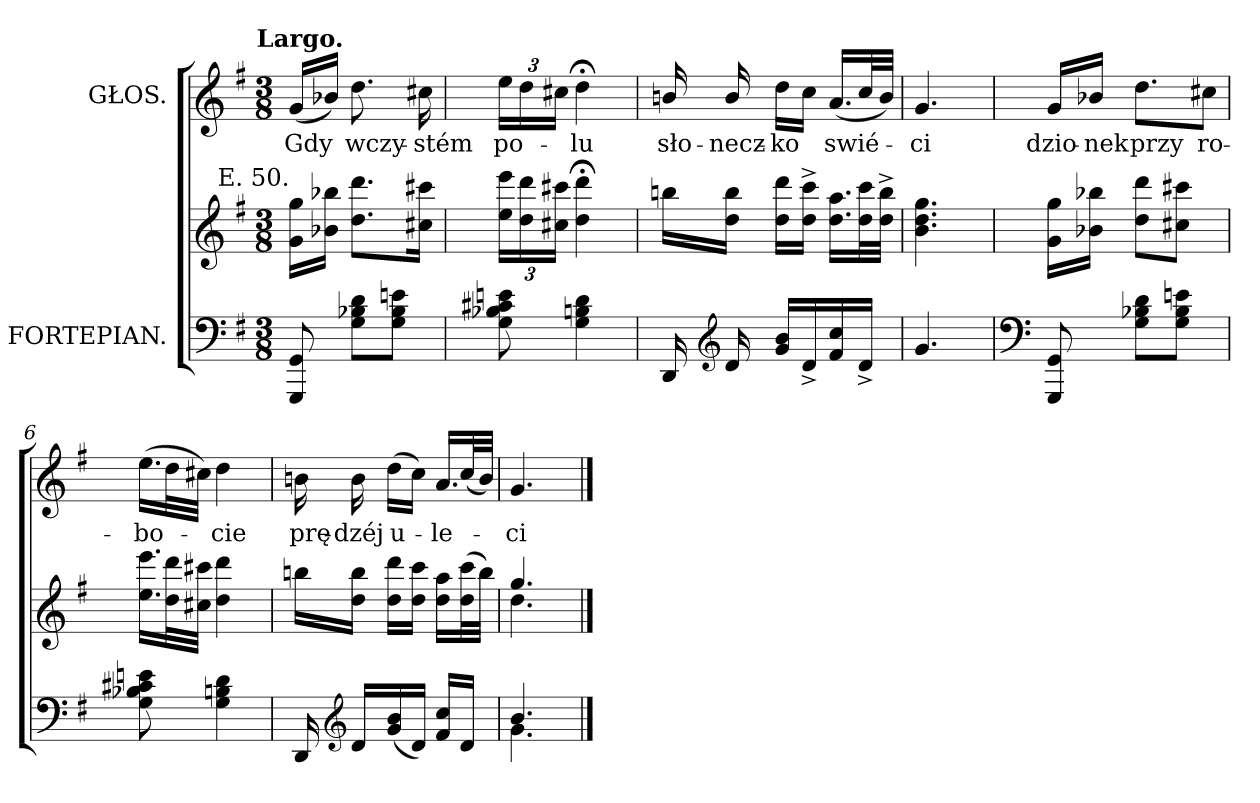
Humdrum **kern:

**kern	**kern	**kern	**text
*part2	*part2	*part1	*part1
*staff3	*staff2	*staff1	*staff1
*I"FORTEPIAN.	*	*I"GŁOS.	*
*clefF4	*clefG2	*clefG2	*
*k[f#]	*k[f#]	*k[f#]	*
!!LO:TX:omd:t=Largo.
*M3/8	*M3/8	*M3/8	*
=1	=1	=1	=1
!	!LO:TX:a:rj:t=E. 50.	!	!
8GGG/ 8GG/	16g\ 16gg\LL	(16g/LL	Gdy
.	16b-X\ 16bb-X\JJ	16b-X\JJ)	.
8G\ 8B-X\ 8d\L	8.dd\ 8.ddd\L	8.dd\	wczy-
8G\ 8B-\ 8en\J	.	.	.
.	16cc#X\ 16ccc#X\Jk	16cc#X\	-stém
=2	=2	=2	=2
8G\ 8B-X\ 8c#X\ 8en\	24ee\ 24eee\LL	24ee\LL	po-
.	24dd\ 24ddd\	24dd\	.
.	24cc#X\ 24ccc#X\JJ	24cc#X\JJ	.
4G\ 4Bn\ 4d\	4dd;<\ 4ddd;<\	4dd;<\	-lu
=3	=3	=3	=3
16DD/	16bbn\LL	16bn/	sło-
*clefG2	*	*	*
16d/	16dd\ 16bb\JJ	16b/	-necz-
16g/ 16b/LL	16dd\ 16ddd\LL	16dd\LL	-ko
16d^/	16dd^<\ 16ccc^<\JJ	16cc\JJ	.
!	!LO:N:vis=16.	!LO:N:vis=16.	!
16f#/ 16cc/	16dd\ 16aa\LL	(<16a/LL	swié-
16d^/JJ	32dd\ 32ccc\L	32cc/L	.
.	32dd^<\ 32bb^<\JJJ	32b/JJJ)	.
=4	=4	=4	=4
4.g/	4.b\ 4.dd\ 4.gg\	4.g/	-ci
=5	=5	=5	=5
*clefF4	*	*	*
8GGG/ 8GG/	16g\ 16gg\LL	16g/LL	dzio-
.	16b-X\ 16bb-X\JJ	16b-X\JJ	-nek
8G\ 8B-X\ 8d\L	8dd\ 8ddd\L	8.dd\L	przy
8G\ 8B-\ 8en\J	8cc#X\ 8ccc#X\J	.	.
!	!	!LO:N:vis=8	!
.	.	16cc#X\J	ro-
=6	=6	=6	=6
!	!LO:N:vis=16.	!LO:N:vis=16.	!
8G\ 8B-X\ 8c#X\ 8en\	16ee\ 16eee\LL	(>16ee\LL	-bo-
.	32dd\ 32ddd\L	32dd\L	.
.	32cc#X\ 32ccc#X\JJJ	32cc#X\JJJ)	.
4G\ 4Bn\ 4d\	4dd\ 4ddd\	4dd\	-cie
=7	=7	=7	=7
16DD/	16bbn\LL	16bn\	prę-
*clefG2	*	*	*
16d/LL	16dd\ 16bb\JJ	16b\	-dzéj
(<16g/ 16b/	16dd\ 16ddd\LL	(>16dd\LL	u-
16d/JJ)	16dd\ 16ccc\JJ	16cc\JJ)	.
!	!	!LO:N:vis=16.	!
16f#/ 16cc/LL	16dd\ 16aa\LL	16a/LL	-le-
16d/JJ	(>32dd\ 32ccc\L	(<32cc/L	.
.	32bb\JJJ)	32b/JJJ)	.
=8	=8	=8	=8
*^	*^	*	*
4.b/	4.g\	4.gg/	4.dd\	4.g/	-ci
*v	*v	*	*	*	*
*	*v	*v	*	*
==	==	==	==
*-	*-	*-	*-
